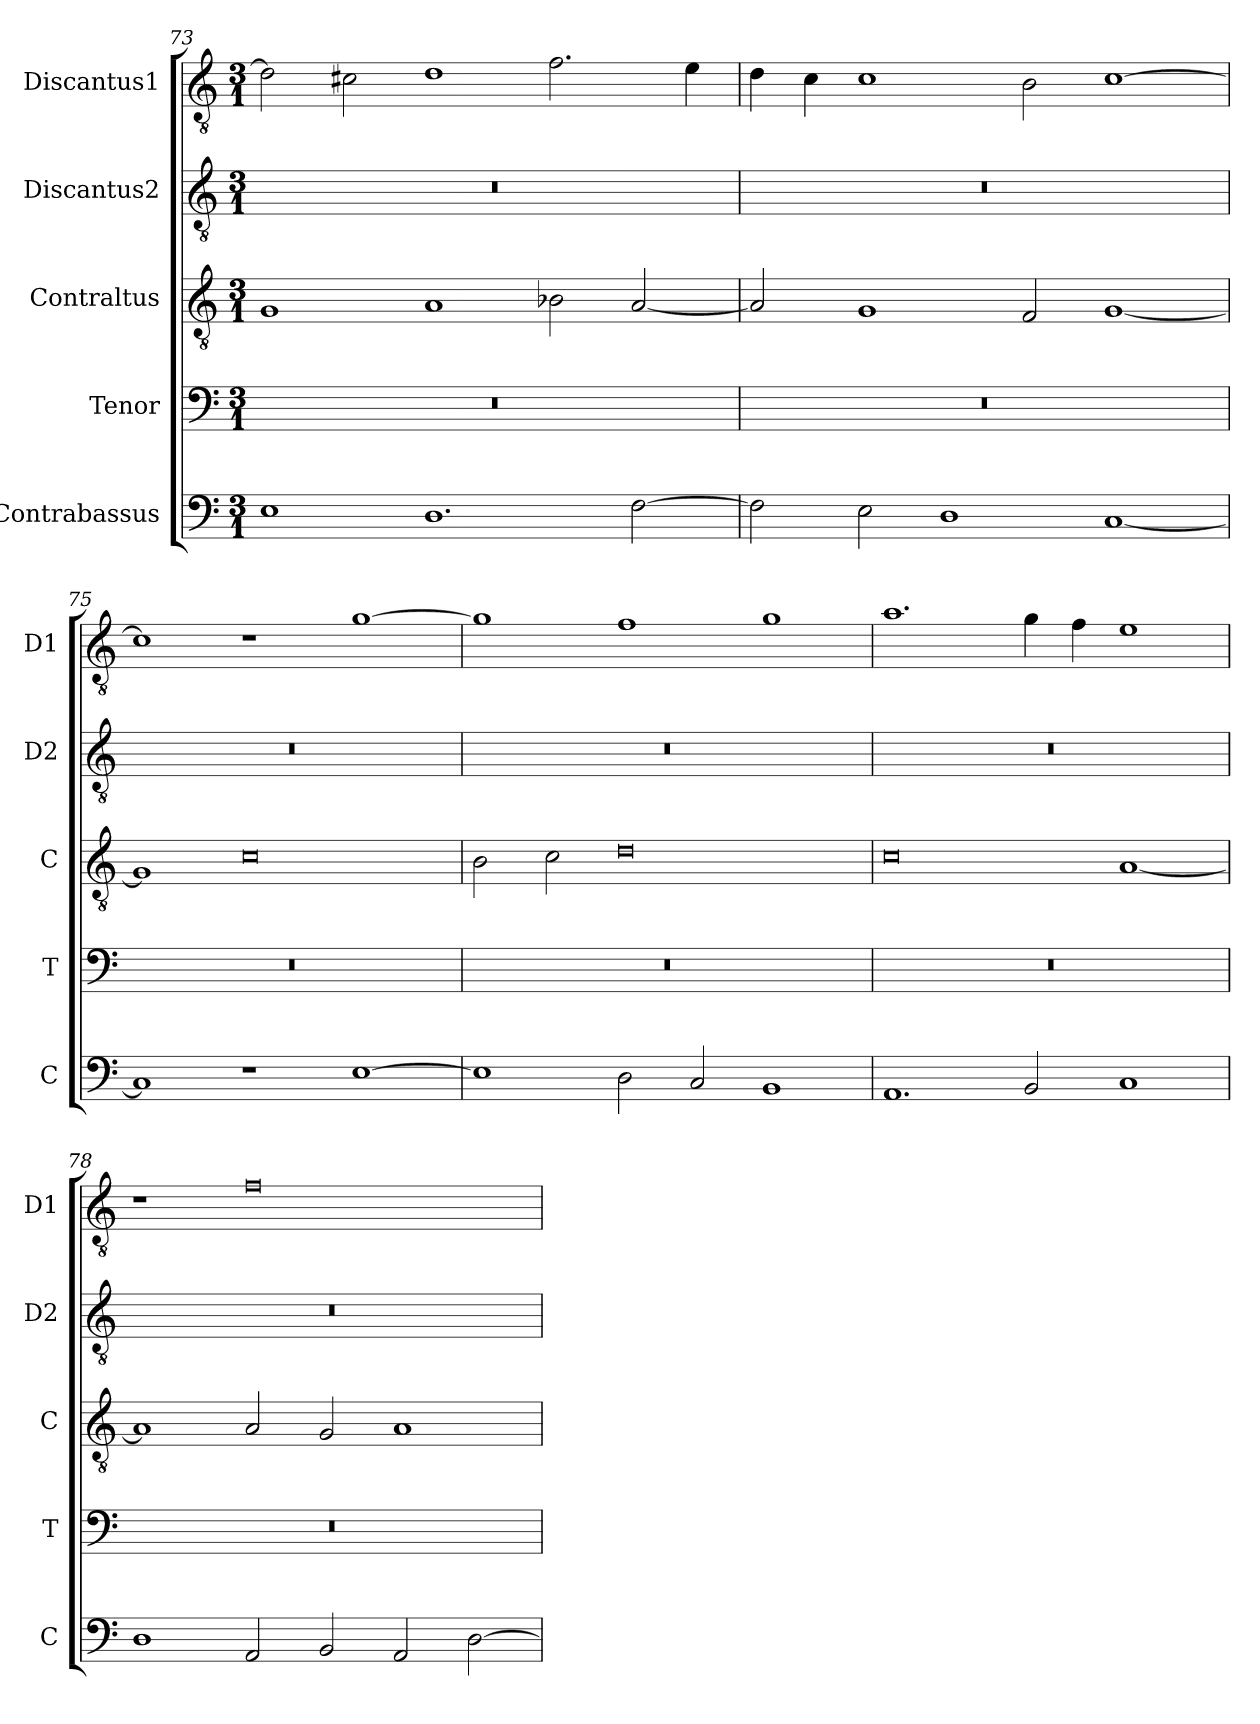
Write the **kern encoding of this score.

**kern	**kern	**kern	**kern	**kern
*part5	*part4	*part3	*part2	*part1
*staff5	*staff4	*staff3	*staff2	*staff1
*I"Contrabassus	*I"Tenor	*I"Contraltus	*I"Discantus2	*I"Discantus1
*I'C	*I'T	*I'C	*I'D2	*I'D1
*clefF4	*clefF4	*clefGv2	*clefGv2	*clefGv2
*k[]	*k[]	*k[]	*k[]	*k[]
*M3/1	*M3/1	*M3/1	*M3/1	*M3/1
=73	=73	=73	=73	=73
1E	0.r	1G	0.r	2d\]
.	.	.	.	2c#X\
1.D	.	1A	.	1d
.	.	2B-X\	.	2.f\
[2F\	.	[2A/	.	.
.	.	.	.	4e\
=74	=74	=74	=74	=74
2F\]	0.r	2A/]	0.r	4d\
.	.	.	.	4c\
2E\	.	1G	.	1c
1D	.	.	.	.
.	.	2F/	.	2B\
[1C	.	[1G	.	[1c
=75	=75	=75	=75	=75
1C]	0.r	1G]	0.r	1c]
1r	.	0c	.	1r
[1E	.	.	.	[1g
=76	=76	=76	=76	=76
1E]	0.r	2B\	0.r	1g]
.	.	2c\	.	.
2D\	.	0d	.	1f
2C/	.	.	.	.
1BB	.	.	.	1g
=77	=77	=77	=77	=77
1.AA	0.r	0c	0.r	1.a
2BB/	.	.	.	4g\
.	.	.	.	4f\
1C	.	[1A	.	1e
=78	=78	=78	=78	=78
1D	0.r	1A]	0.r	1r
2AA/	.	2A/	.	0f
2BB/	.	2G/	.	.
2AA/	.	1A	.	.
[2D\	.	.	.	.
=	=	=	=	=
*-	*-	*-	*-	*-
